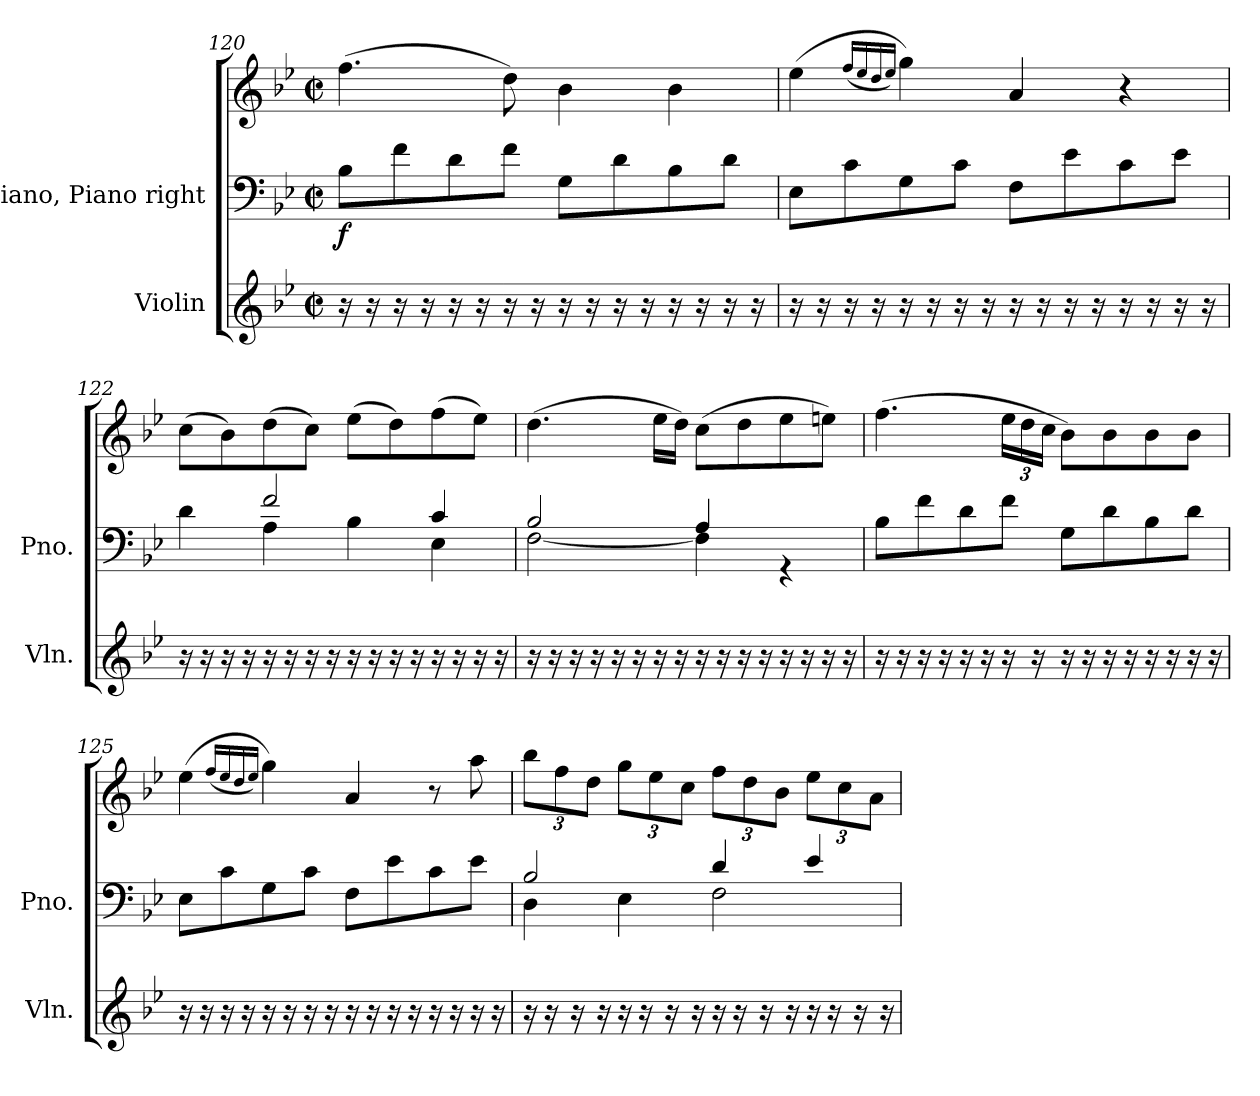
**kern	**kern	**kern	**dynam
*part2	*part1	*part1	*part1
*staff3	*staff2	*staff1	*staff1/2
*I"Violin	*I"Piano, Piano right	*	*
*I'Vln.	*I'Pno.	*	*
*clefG2	*clefF4	*clefG2	*
*k[b-e-]	*k[b-e-]	*k[b-e-]	*
*M2/2	*M2/2	*M2/2	*
*met(c|)	*met(c|)	*met(c|)	*
=120	=120	=120	=120
!	!	!	!LO:DY:b=2
16r	8B-\L	(>4.ff\	f
16r	.	.	.
16r	8f\	.	.
16r	.	.	.
16r	8d\	.	.
16r	.	.	.
16r	8f\J	8dd\)	.
16r	.	.	.
16r	8G\L	4b-\	.
16r	.	.	.
16r	8d\	.	.
16r	.	.	.
16r	8B-\	4b-\	.
16r	.	.	.
16r	8d\J	.	.
16r	.	.	.
!!LO:PB:g=z
=121	=121	=121	=121
16r	8E-\L	(>4ee-\	.
16r	.	.	.
16r	8c\	.	.
16r	.	.	.
.	.	(<16qff/LL	.
.	.	16qee-/	.
.	.	16qdd/	.
.	.	16qee-/JJ)	.
16r	8G\	4gg\)	.
16r	.	.	.
16r	8c\J	.	.
16r	.	.	.
16r	8F\L	4a/	.
16r	.	.	.
16r	8e-\	.	.
16r	.	.	.
16r	8c\	4r	.
16r	.	.	.
16r	8e-\J	.	.
16r	.	.	.
=122	=122	=122	=122
*	*^	*	*
16r	4d\	4ryy	(>8cc\L	.
16r	.	.	.	.
16r	.	.	8b-\)	.
16r	.	.	.	.
16r	2f/	4A\	(>8dd\	.
16r	.	.	.	.
16r	.	.	8cc\J)	.
16r	.	.	.	.
16r	.	4B-\	(>8ee-\L	.
16r	.	.	.	.
16r	.	.	8dd\)	.
16r	.	.	.	.
16r	4c/	4E-\	(>8ff\	.
16r	.	.	.	.
16r	.	.	8ee-\J)	.
16r	.	.	.	.
!!LO:LB:g=z
=123	=123	=123	=123	=123
16r	2B-/	[2F\	(>4.dd\	.
16r	.	.	.	.
16r	.	.	.	.
16r	.	.	.	.
16r	.	.	.	.
16r	.	.	.	.
16r	.	.	16ee-\LL	.
16r	.	.	16dd\JJ)	.
16r	4A/	4F\]	(>8cc\L	.
16r	.	.	.	.
16r	.	.	8dd\	.
16r	.	.	.	.
16r	4rGG	4ryy	8ee-\	.
16r	.	.	.	.
16r	.	.	8een\J)	.
16r	.	.	.	.
*	*v	*v	*	*
=124	=124	=124	=124
16r	8B-\L	(>4.ff\	.
16r	.	.	.
16r	8f\	.	.
16r	.	.	.
16r	8d\	.	.
16r	.	.	.
*	*	*Xbrackettup	*
16r	8f\J	24ee-\LL	.
.	.	24dd\	.
16r	.	.	.
.	.	24cc\JJ	.
16r	8G\L	8b-\L)	.
16r	.	.	.
16r	8d\	8b-\	.
16r	.	.	.
16r	8B-\	8b-\	.
16r	.	.	.
16r	8d\J	8b-\J	.
16r	.	.	.
!!LO:LB:g=z
=125	=125	=125	=125
16r	8E-\L	(>4ee-\	.
16r	.	.	.
16r	8c\	.	.
16r	.	.	.
.	.	(<16qff/LL	.
.	.	16qee-/	.
.	.	16qdd/	.
.	.	16qee-/JJ)	.
16r	8G\	4gg\)	.
16r	.	.	.
16r	8c\J	.	.
16r	.	.	.
16r	8F\L	4a/	.
16r	.	.	.
16r	8e-\	.	.
16r	.	.	.
16r	8c\	8r	.
16r	.	.	.
16r	8e-\J	8aa\	.
16r	.	.	.
=126	=126	=126	=126
*	*^	*	*
16r	2B-/	4D\	12bb-\L	.
16r	.	.	.	.
.	.	.	12ff\	.
16r	.	.	.	.
.	.	.	12dd\J	.
16r	.	.	.	.
16r	.	4E-\	12gg\L	.
16r	.	.	.	.
.	.	.	12ee-\	.
16r	.	.	.	.
.	.	.	12cc\J	.
16r	.	.	.	.
16r	4d/	2F\	12ff\L	.
16r	.	.	.	.
.	.	.	12dd\	.
16r	.	.	.	.
.	.	.	12b-\J	.
16r	.	.	.	.
16r	4e-/	.	12ee-\L	.
16r	.	.	.	.
.	.	.	12cc\	.
16r	.	.	.	.
.	.	.	12a\J	.
16r	.	.	.	.
*	*v	*v	*	*
=	=	=	=
*-	*-	*-	*-
